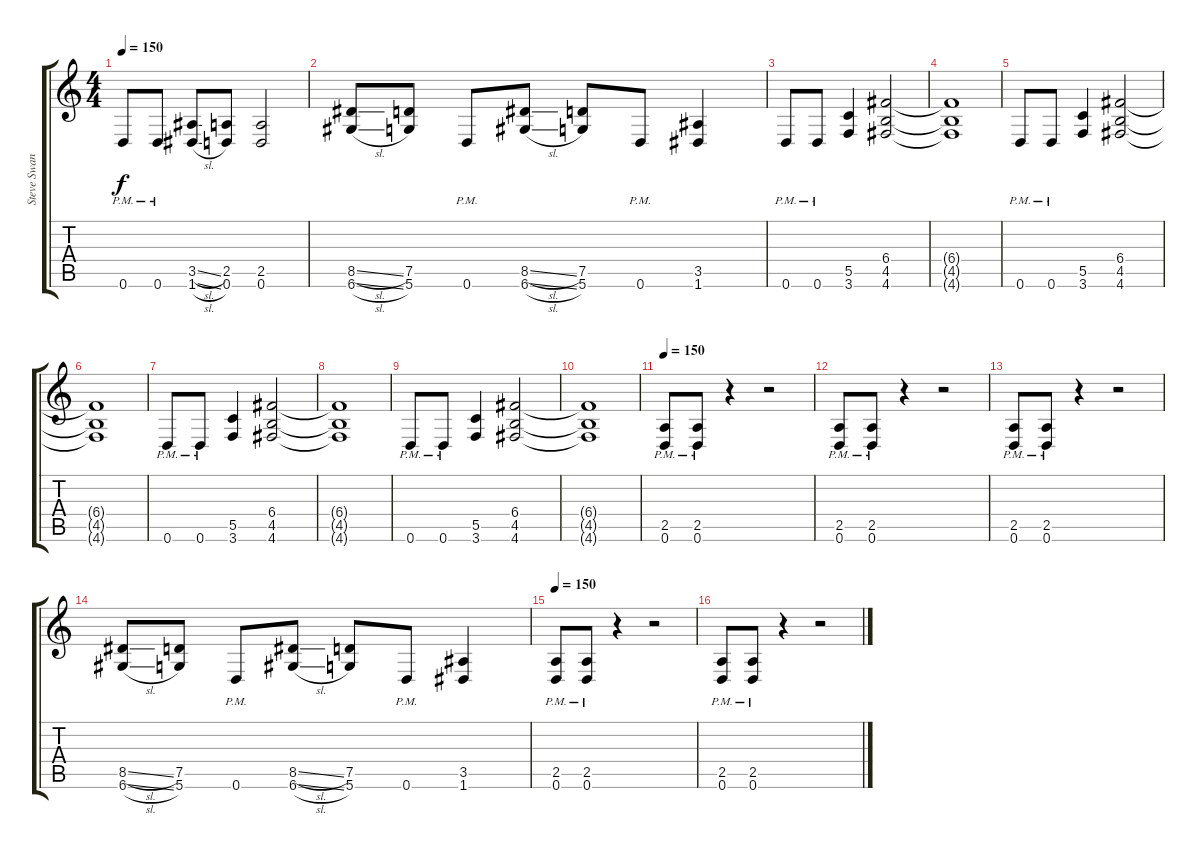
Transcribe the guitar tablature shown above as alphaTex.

\track ("Steve Swanson (Rythm Guitar+Solo)" "Steve Swan") {instrument overdrivenguitar}
\staff {score tabs}
\tuning (D4 A3 F3 C3 G2 D2) {hide}
\ts (4 4)
\tempo 150
\clef g2
\ks c
0.6{pm}.8{dy f} 0.6{pm}.8 (3.5{sl} 1.6{sl}).8 (2.5 0.6).8 (2.5 0.6).2 |
(8.5{sl} 6.6{sl}).8 (7.5 5.6).8 0.6{pm}.8 (8.5{sl} 6.6{sl}).8 (7.5 5.6).8 0.6{pm}.8 (3.5 1.6).4 |
0.6{pm}.8 0.6{pm}.8 (5.5 3.6).4 (6.4 4.5 4.6).2 |
(6.4{t} 4.5{t} 4.6{t}).1 |
0.6{pm}.8 0.6{pm}.8 (5.5 3.6).4 (6.4 4.5 4.6).2 |
(6.4{t} 4.5{t} 4.6{t}).1 |
0.6{pm}.8 0.6{pm}.8 (5.5 3.6).4 (6.4 4.5 4.6).2 |
(6.4{t} 4.5{t} 4.6{t}).1 |
0.6{pm}.8 0.6{pm}.8 (5.5 3.6).4 (6.4 4.5 4.6).2 |
(6.4{t} 4.5{t} 4.6{t}).1 |
\tempo 150
(2.5{pm} 0.6{pm}).8 (2.5{pm} 0.6{pm}).8 r.4 r.2 |
(2.5{pm} 0.6{pm}).8 (2.5{pm} 0.6{pm}).8 r.4 r.2 |
(2.5{pm} 0.6{pm}).8 (2.5{pm} 0.6{pm}).8 r.4 r.2 |
(8.5{sl} 6.6{sl}).8 (7.5 5.6).8 0.6{pm}.8 (8.5{sl} 6.6{sl}).8 (7.5 5.6).8 0.6{pm}.8 (3.5 1.6).4 |
\tempo 150
(2.5{pm} 0.6{pm}).8 (2.5{pm} 0.6{pm}).8 r.4 r.2 |
(2.5{pm} 0.6{pm}).8 (2.5{pm} 0.6{pm}).8 r.4 r.2
